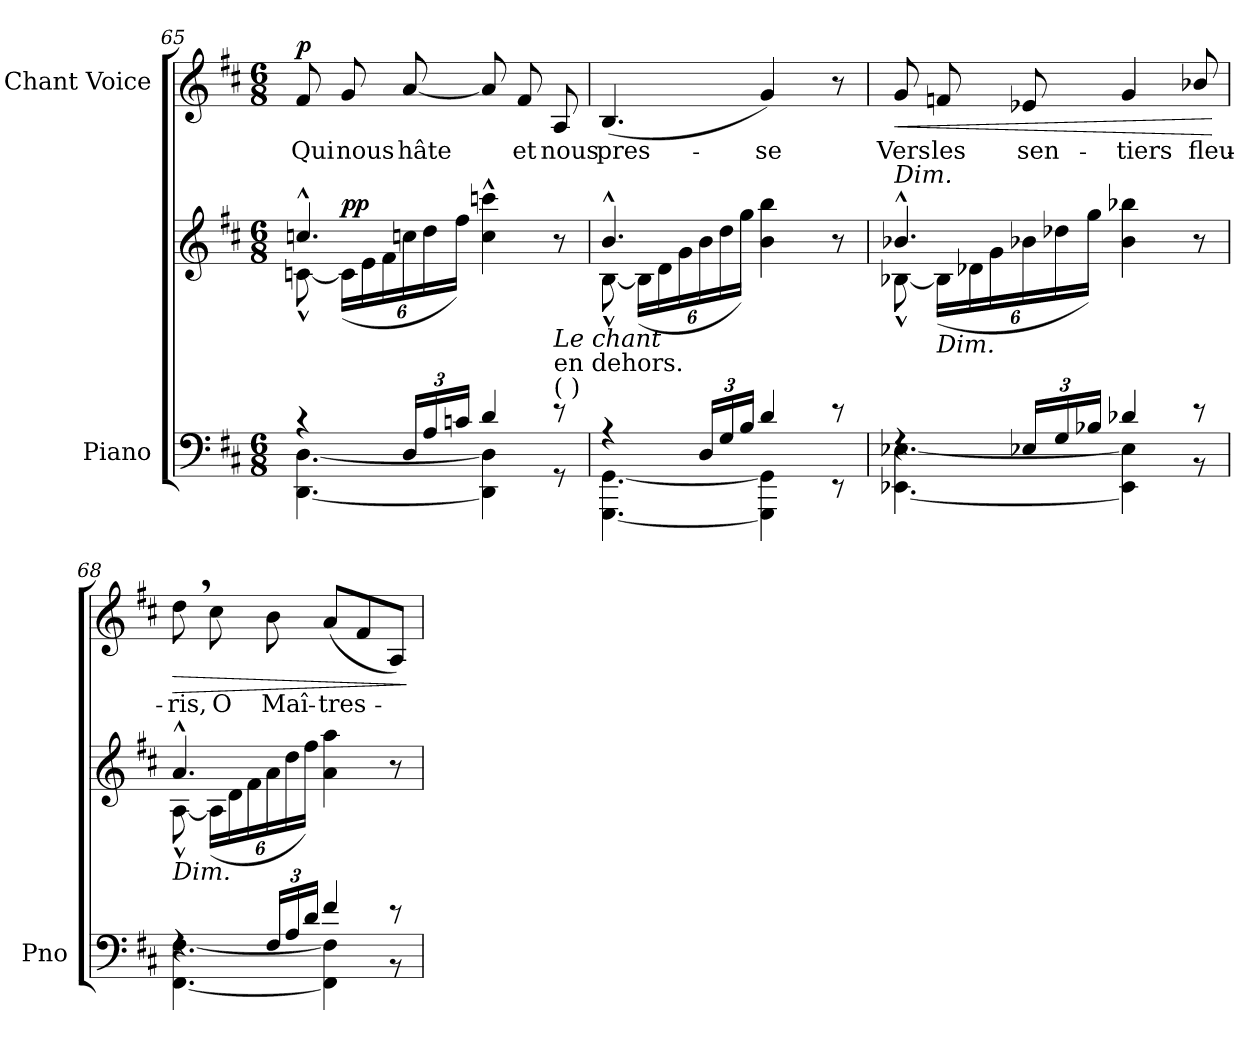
**kern	**kern	**dynam	**kern	**text	**dynam
*part2	*part2	*part2	*part1	*part1	*part1
*staff3	*staff2	*staff2/3	*staff1	*staff1	*staff1
*I"Piano	*	*	*I"Chant Voice	*	*
*I'Pno	*	*	*	*	*
*clefF4	*clefG2	*	*clefG2	*	*
*k[f#c#]	*k[f#c#]	*	*k[f#c#]	*	*
*M6/8	*M6/8	*	*M6/8	*	*
=65	=65	=65	=65	=65	=65
*^	*^	*	*	*	*
!	!	!	!	!	!	!LO:LY:b	!LO:DY:a
4r	[4.DD\ [4.D\	4.ccn^^/	[8cn^^\	.	8f#/	Qui	p
*	*	*	*Xbrackettup	*	*	*	*
!	!	!	!	!LO:DY:a	!	!LO:LY:b	!
.	.	.	(>24c\LL]	pp	8g/	nous	.
.	.	.	24e\	.	.	.	.
.	.	.	24f#\	.	.	.	.
*Xbrackettup	*	*	*	*	*	*	*
!	!	!	!	!	!	!LO:LY:b	!
24D/LL	.	.	24ccn\	.	[8a/	hâte	.
24A/	.	.	24dd\	.	.	.	.
24cn/JJ	.	.	24ff#\JJ)	.	.	.	.
4d/	4DD\] 4D\]	8ryy	4cc\^^ 4cccn\^^	.	8a/]	.	.
!	!	!	!	!	!	!LO:LY:b	!
.	.	8ryy	.	.	8f#/	et	.
!	!	!LO:TX:b:i:t=Le chant	!	!	!	!	!
!	!	!LO:TX:b:t=en dehors.	!	!	!	!	!
!	!	!LO:TX:b:t=(      )	!	!	!	!	!
!	!	!	!	!	!	!LO:LY:b	!
8r	8r	8r	8ryy	.	8A/	nous	.
=66	=66	=66	=66	=66	=66	=66	=66
!	!	!	!	!	!	!LO:LY:b	!
4r	[4.GGG\ [4.GG\	4.b^^/	[8B^^\	.	(<4.B/	pres-	.
.	.	.	(>24B\LL]	.	.	.	.
.	.	.	24d\	.	.	.	.
.	.	.	24g\	.	.	.	.
24D/LL	.	.	24b\	.	.	.	.
24G/	.	.	24dd\	.	.	.	.
24B/JJ	.	.	24gg\JJ)	.	.	.	.
!	!	!	!	!	!	!LO:LY:b	!
4d/	4GGG\] 4GG\]	8ryy	4b\ 4bb\	.	4g/)	-se	.
.	.	8ryy	.	.	.	.	.
8r	8r	8r	8ryy	.	8r	.	.
!!LO:LB:g=z
=67	=67	=67	=67	=67	=67	=67	=67
!	!	!LO:TX:a:i:t=Dim.	!	!	!	!	!
!	!	!	!	!	!	!LO:LY:b	!LO:HP:b
4rF	[4.EE-X\ [4.E-X\	4.b-X^^/	[8B-X^^\	.	8g/	Vers	<
!	!	!	!LO:TX:b:i:t=Dim.	!	!	!	!
!	!	!	!	!	!	!LO:LY:b	!
.	.	.	(>24B-\LL]	.	8fn/	les	.
.	.	.	24d-X\	.	.	.	.
.	.	.	24g\	.	.	.	.
!	!	!	!	!	!	!LO:LY:b	!
24E-X/LL	.	.	24b-X\	.	8e-X/	sen-	.
24G/	.	.	24dd-X\	.	.	.	.
24B-X/JJ	.	.	24gg\JJ)	.	.	.	.
!	!	!	!	!	!	!LO:LY:b	!
4d-X/	4EE-\] 4E-\]	8ryy	4b-\ 4bb-X\	.	4g/	-tiers	.
.	.	8ryy	.	.	.	.	.
!	!	!	!	!	!	!LO:LY:b	!
8r	8r	8r	8ryy	.	8b-X/	fleu-	.
*v	*v	*	*	*	*	*	*
*	*v	*v	*	*	*	*
.	.	.	.	.	[
=68	=68	=68	=68	=68	=68
*^	*^	*	*	*	*
!	!	!LO:TX:b:i:t=Dim.	!	!	!	!	!
!	!	!	!	!	!	!LO:LY:b	!LO:HP:b
4rF	[4.FF#\ [4.F#\	4.a^^/	[8A^^\	.	8dd,\	-ris,	>
!	!	!	!	!	!	!LO:LY:b	!
.	.	.	(>24A\LL]	.	8cc#\	O	.
.	.	.	24d\	.	.	.	.
.	.	.	24f#\	.	.	.	.
!	!	!	!	!	!	!LO:LY:b	!
24F#/LL	.	.	24a\	.	8b\	Maî-	.
24A/	.	.	24dd\	.	.	.	.
24d/JJ	.	.	24ff#\JJ)	.	.	.	.
!	!	!	!	!	!	!LO:LY:b	!
4f#/	4FF#\] 4F#\]	8ryy	4a\ 4aa\	.	(<8a/L	-tres-	.
.	.	8ryy	.	.	8f#/	.	.
8r	8r	8r	8ryy	.	8A/J)	.	.
*v	*v	*	*	*	*	*	*
*	*v	*v	*	*	*	*
.	.	.	.	.	]
=	=	=	=	=	=
*-	*-	*-	*-	*-	*-
